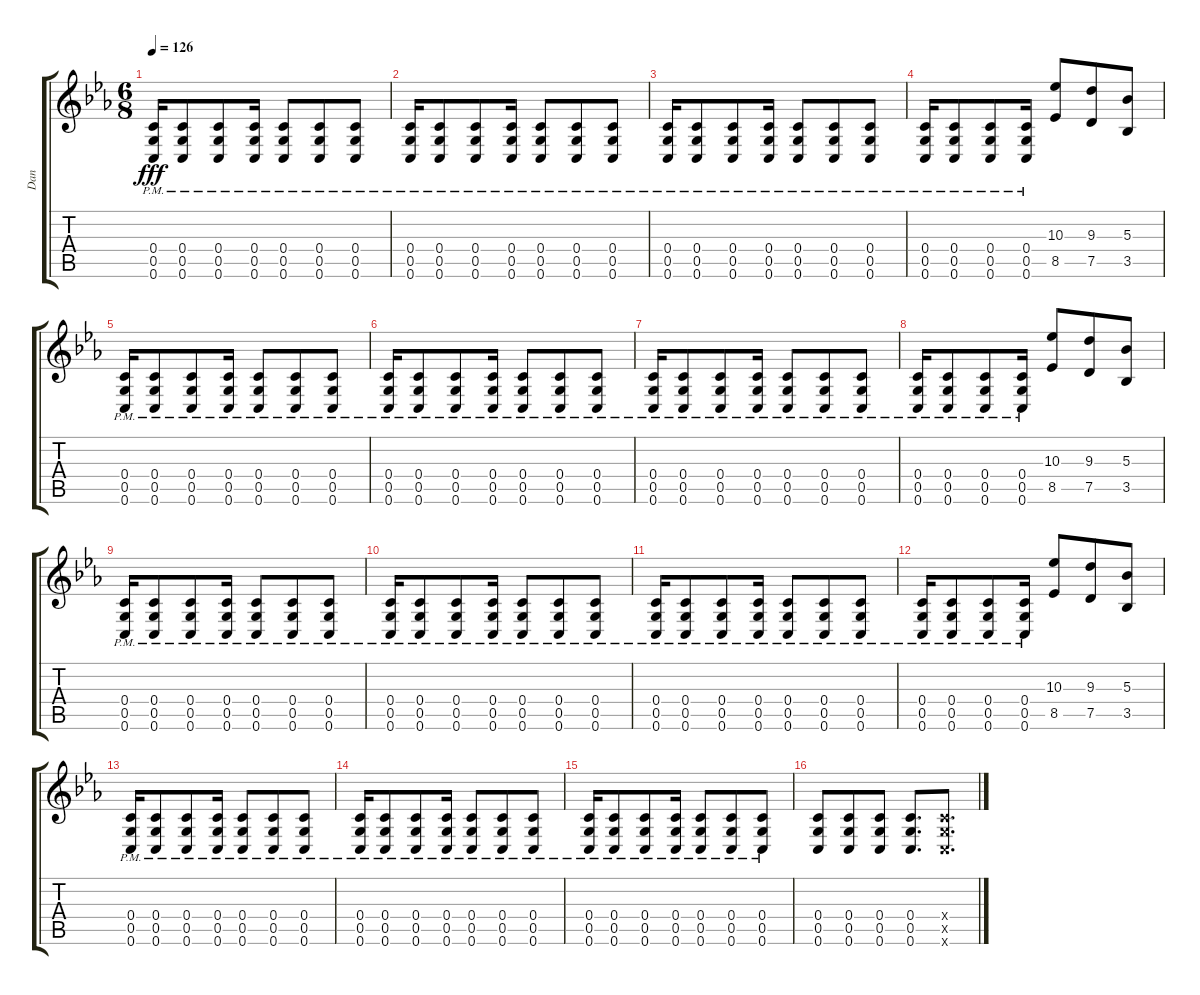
\track ("Dan" "Dan") {instrument overdrivenguitar}
\staff {score tabs}
\tuning (D4 A3 F3 C3 G2 C2) {hide}
\ts (6 8)
\tempo 126
\clef g2
\ks cminor
(0.4{pm} 0.5{pm} 0.6{pm}).16{dy fff} (0.4{pm} 0.5{pm} 0.6{pm}).8 (0.4{pm} 0.5{pm} 0.6{pm}).8 (0.4{pm} 0.5{pm} 0.6{pm}).16 (0.4{pm} 0.5{pm} 0.6{pm}).8 (0.4{pm} 0.5{pm} 0.6{pm}).8 (0.4{pm} 0.5{pm} 0.6{pm}).8 |
(0.4{pm} 0.5{pm} 0.6{pm}).16 (0.4{pm} 0.5{pm} 0.6{pm}).8 (0.4{pm} 0.5{pm} 0.6{pm}).8 (0.4{pm} 0.5{pm} 0.6{pm}).16 (0.4{pm} 0.5{pm} 0.6{pm}).8 (0.4{pm} 0.5{pm} 0.6{pm}).8 (0.4{pm} 0.5{pm} 0.6{pm}).8 |
(0.4{pm} 0.5{pm} 0.6{pm}).16 (0.4{pm} 0.5{pm} 0.6{pm}).8 (0.4{pm} 0.5{pm} 0.6{pm}).8 (0.4{pm} 0.5{pm} 0.6{pm}).16 (0.4{pm} 0.5{pm} 0.6{pm}).8 (0.4{pm} 0.5{pm} 0.6{pm}).8 (0.4{pm} 0.5{pm} 0.6{pm}).8 |
(0.4{pm} 0.5{pm} 0.6{pm}).16 (0.4{pm} 0.5{pm} 0.6{pm}).8 (0.4{pm} 0.5{pm} 0.6{pm}).8 (0.4{pm} 0.5{pm} 0.6{pm}).16 (10.3 8.5).8 (9.3 7.5).8 (5.3 3.5).8 |
(0.4{pm} 0.5{pm} 0.6{pm}).16 (0.4{pm} 0.5{pm} 0.6{pm}).8 (0.4{pm} 0.5{pm} 0.6{pm}).8 (0.4{pm} 0.5{pm} 0.6{pm}).16 (0.4{pm} 0.5{pm} 0.6{pm}).8 (0.4{pm} 0.5{pm} 0.6{pm}).8 (0.4{pm} 0.5{pm} 0.6{pm}).8 |
(0.4{pm} 0.5{pm} 0.6{pm}).16 (0.4{pm} 0.5{pm} 0.6{pm}).8 (0.4{pm} 0.5{pm} 0.6{pm}).8 (0.4{pm} 0.5{pm} 0.6{pm}).16 (0.4{pm} 0.5{pm} 0.6{pm}).8 (0.4{pm} 0.5{pm} 0.6{pm}).8 (0.4{pm} 0.5{pm} 0.6{pm}).8 |
(0.4{pm} 0.5{pm} 0.6{pm}).16 (0.4{pm} 0.5{pm} 0.6{pm}).8 (0.4{pm} 0.5{pm} 0.6{pm}).8 (0.4{pm} 0.5{pm} 0.6{pm}).16 (0.4{pm} 0.5{pm} 0.6{pm}).8 (0.4{pm} 0.5{pm} 0.6{pm}).8 (0.4{pm} 0.5{pm} 0.6{pm}).8 |
(0.4{pm} 0.5{pm} 0.6{pm}).16 (0.4{pm} 0.5{pm} 0.6{pm}).8 (0.4{pm} 0.5{pm} 0.6{pm}).8 (0.4{pm} 0.5{pm} 0.6{pm}).16 (10.3 8.5).8 (9.3 7.5).8 (5.3 3.5).8 |
(0.4{pm} 0.5{pm} 0.6{pm}).16 (0.4{pm} 0.5{pm} 0.6{pm}).8 (0.4{pm} 0.5{pm} 0.6{pm}).8 (0.4{pm} 0.5{pm} 0.6{pm}).16 (0.4{pm} 0.5{pm} 0.6{pm}).8 (0.4{pm} 0.5{pm} 0.6{pm}).8 (0.4{pm} 0.5{pm} 0.6{pm}).8 |
(0.4{pm} 0.5{pm} 0.6{pm}).16 (0.4{pm} 0.5{pm} 0.6{pm}).8 (0.4{pm} 0.5{pm} 0.6{pm}).8 (0.4{pm} 0.5{pm} 0.6{pm}).16 (0.4{pm} 0.5{pm} 0.6{pm}).8 (0.4{pm} 0.5{pm} 0.6{pm}).8 (0.4{pm} 0.5{pm} 0.6{pm}).8 |
(0.4{pm} 0.5{pm} 0.6{pm}).16 (0.4{pm} 0.5{pm} 0.6{pm}).8 (0.4{pm} 0.5{pm} 0.6{pm}).8 (0.4{pm} 0.5{pm} 0.6{pm}).16 (0.4{pm} 0.5{pm} 0.6{pm}).8 (0.4{pm} 0.5{pm} 0.6{pm}).8 (0.4{pm} 0.5{pm} 0.6{pm}).8 |
(0.4{pm} 0.5{pm} 0.6{pm}).16 (0.4{pm} 0.5{pm} 0.6{pm}).8 (0.4{pm} 0.5{pm} 0.6{pm}).8 (0.4{pm} 0.5{pm} 0.6{pm}).16 (10.3 8.5).8 (9.3 7.5).8 (5.3 3.5).8 |
(0.4{pm} 0.5{pm} 0.6{pm}).16 (0.4{pm} 0.5{pm} 0.6{pm}).8 (0.4{pm} 0.5{pm} 0.6{pm}).8 (0.4{pm} 0.5{pm} 0.6{pm}).16 (0.4{pm} 0.5{pm} 0.6{pm}).8 (0.4{pm} 0.5{pm} 0.6{pm}).8 (0.4{pm} 0.5{pm} 0.6{pm}).8 |
(0.4{pm} 0.5{pm} 0.6{pm}).16 (0.4{pm} 0.5{pm} 0.6{pm}).8 (0.4{pm} 0.5{pm} 0.6{pm}).8 (0.4{pm} 0.5{pm} 0.6{pm}).16 (0.4{pm} 0.5{pm} 0.6{pm}).8 (0.4{pm} 0.5{pm} 0.6{pm}).8 (0.4{pm} 0.5{pm} 0.6{pm}).8 |
(0.4{pm} 0.5{pm} 0.6{pm}).16 (0.4{pm} 0.5{pm} 0.6{pm}).8 (0.4{pm} 0.5{pm} 0.6{pm}).8 (0.4{pm} 0.5{pm} 0.6{pm}).16 (0.4{pm} 0.5{pm} 0.6{pm}).8 (0.4{pm} 0.5{pm} 0.6{pm}).8 (0.4{pm} 0.5{pm} 0.6{pm}).8 |
(0.4 0.5 0.6).8 (0.4 0.5 0.6).8 (0.4 0.5 0.6).8 (0.4 0.5 0.6).8{d} (0.4{x} 0.5{x} 0.6{x}).8{d}
